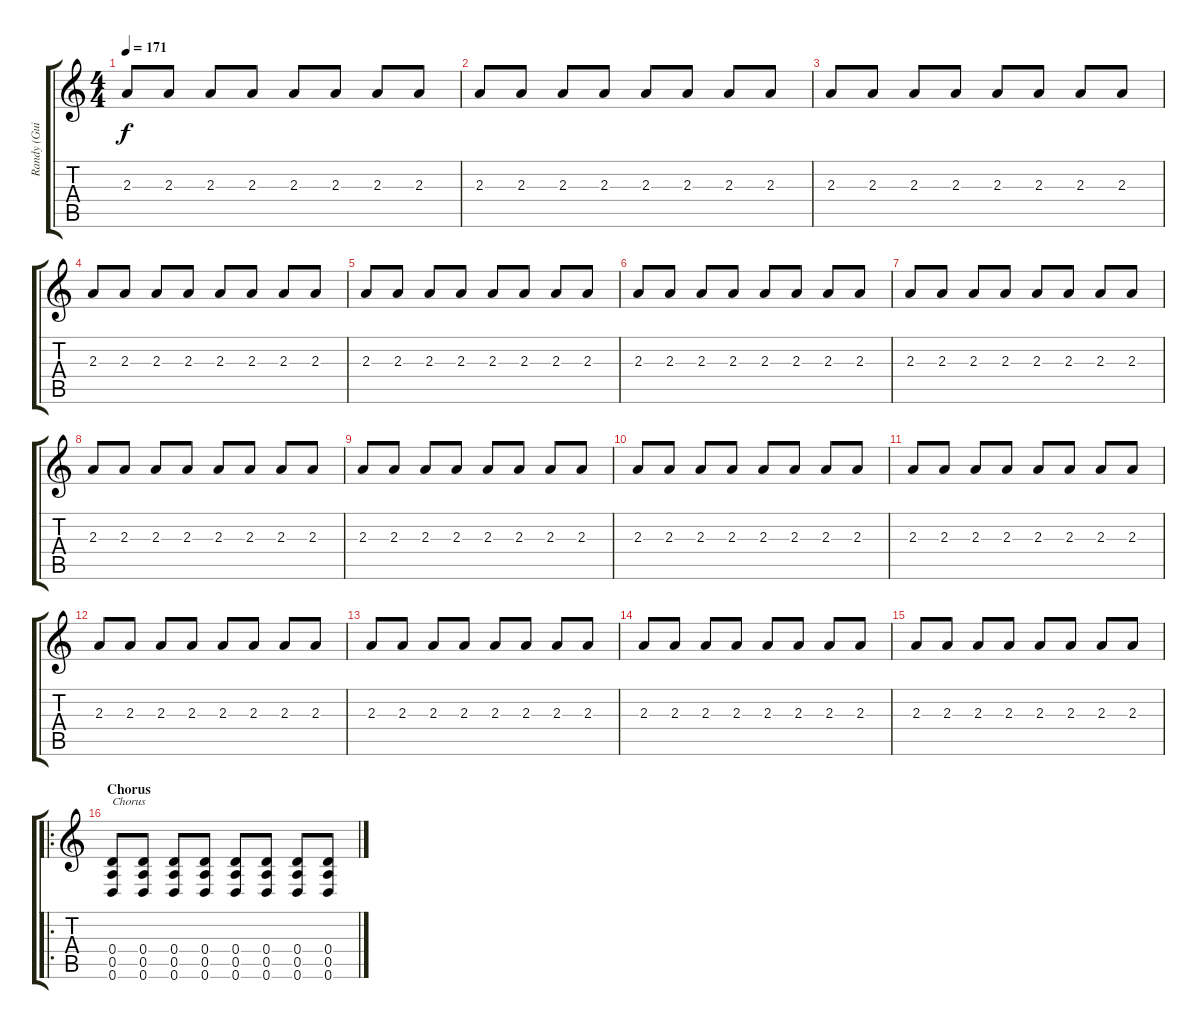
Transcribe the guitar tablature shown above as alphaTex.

\track ("Randy (Guitar)" "Randy (Gui") {instrument overdrivenguitar}
\staff {score tabs}
\tuning (E4 B3 G3 D3 A2 D2) {hide}
\ts (4 4)
\tempo 171
\clef g2
\ks c
2.3.8{dy f} 2.3.8 2.3.8 2.3.8 2.3.8 2.3.8 2.3.8 2.3.8 |
2.3.8 2.3.8 2.3.8 2.3.8 2.3.8 2.3.8 2.3.8 2.3.8 |
2.3.8 2.3.8 2.3.8 2.3.8 2.3.8 2.3.8 2.3.8 2.3.8 |
2.3.8 2.3.8 2.3.8 2.3.8 2.3.8 2.3.8 2.3.8 2.3.8 |
2.3.8 2.3.8 2.3.8 2.3.8 2.3.8 2.3.8 2.3.8 2.3.8 |
2.3.8 2.3.8 2.3.8 2.3.8 2.3.8 2.3.8 2.3.8 2.3.8 |
2.3.8 2.3.8 2.3.8 2.3.8 2.3.8 2.3.8 2.3.8 2.3.8 |
2.3.8 2.3.8 2.3.8 2.3.8 2.3.8 2.3.8 2.3.8 2.3.8 |
2.3.8 2.3.8 2.3.8 2.3.8 2.3.8 2.3.8 2.3.8 2.3.8 |
2.3.8 2.3.8 2.3.8 2.3.8 2.3.8 2.3.8 2.3.8 2.3.8 |
2.3.8 2.3.8 2.3.8 2.3.8 2.3.8 2.3.8 2.3.8 2.3.8 |
2.3.8 2.3.8 2.3.8 2.3.8 2.3.8 2.3.8 2.3.8 2.3.8 |
2.3.8 2.3.8 2.3.8 2.3.8 2.3.8 2.3.8 2.3.8 2.3.8 |
2.3.8 2.3.8 2.3.8 2.3.8 2.3.8 2.3.8 2.3.8 2.3.8 |
2.3.8 2.3.8 2.3.8 2.3.8 2.3.8 2.3.8 2.3.8 2.3.8 |
\ro
\section ("" "Chorus")
(0.4 0.5 0.6).8{txt "Chorus"} (0.4 0.5 0.6).8 (0.4 0.5 0.6).8 (0.4 0.5 0.6).8 (0.4 0.5 0.6).8 (0.4 0.5 0.6).8 (0.4 0.5 0.6).8 (0.4 0.5 0.6).8
